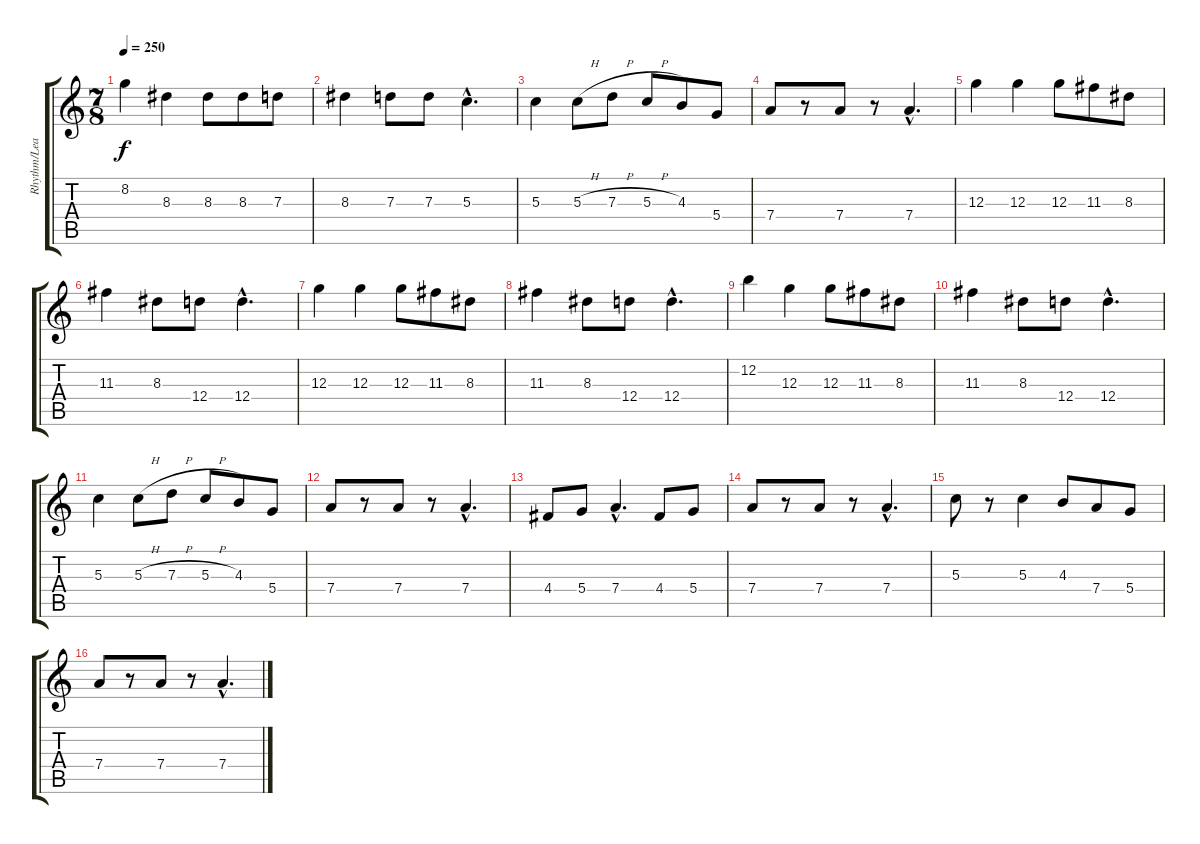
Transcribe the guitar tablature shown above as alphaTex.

\track ("Rhythm/Lead" "Rhythm/Lea") {instrument distortionguitar}
\staff {score tabs}
\tuning (E4 B3 G3 D3 A2 E2) {hide}
\ts (7 8)
\tempo 250
\clef g2
\ks c
8.2.4{dy f} 8.3.4 8.3.8 8.3.8 7.3.8 |
8.3.4 7.3.8 7.3.8 5.3{hac}.4{d} |
5.3.4 5.3{h}.8 7.3{h}.8 5.3{h}.8 4.3.8 5.4.8 |
7.4.8 r.8 7.4.8 r.8 7.4{hac}.4{d} |
12.3.4 12.3.4 12.3.8 11.3.8 8.3.8 |
11.3.4 8.3.8 12.4.8 12.4{hac}.4{d} |
12.3.4 12.3.4 12.3.8 11.3.8 8.3.8 |
11.3.4 8.3.8 12.4.8 12.4{hac}.4{d} |
12.2.4 12.3.4 12.3.8 11.3.8 8.3.8 |
11.3.4 8.3.8 12.4.8 12.4{hac}.4{d} |
5.3.4 5.3{h}.8 7.3{h}.8 5.3{h}.8 4.3.8 5.4.8 |
7.4.8 r.8 7.4.8 r.8 7.4{hac}.4{d} |
4.4.8 5.4.8 7.4{hac}.4{d} 4.4.8 5.4.8 |
7.4.8 r.8 7.4.8 r.8 7.4{hac}.4{d} |
5.3.8 r.8 5.3.4 4.3.8 7.4.8 5.4.8 |
7.4.8 r.8 7.4.8 r.8 7.4{hac}.4{d}
